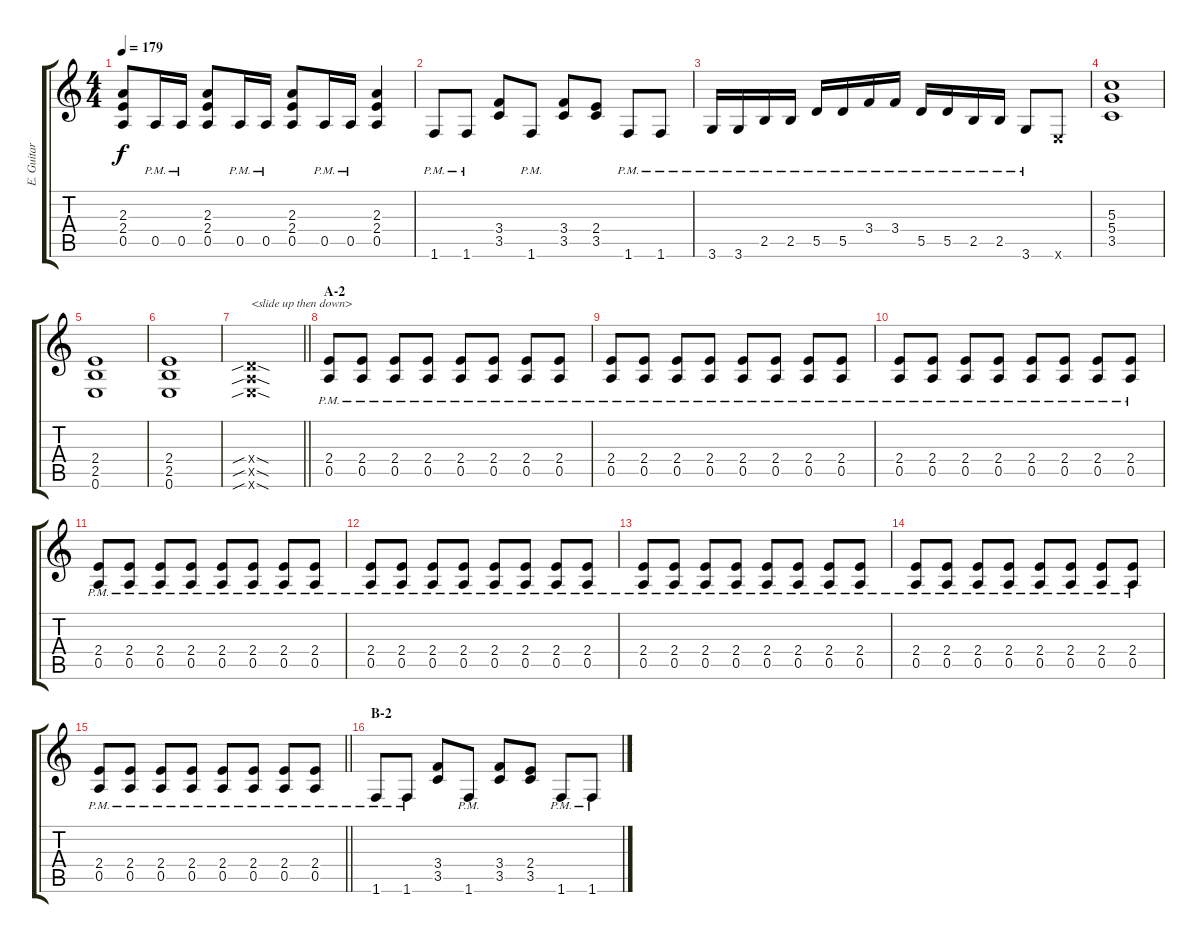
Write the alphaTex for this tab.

\track ("E. Guitar I" "E. Guitar ") {instrument overdrivenguitar}
\staff {score tabs}
\tuning (E4 B3 G3 D3 A2 E2) {hide}
\ts (4 4)
\tempo 179
\clef g2
\ks c
(2.3 2.4 0.5).8{dy f} 0.5{pm}.16 0.5{pm}.16 (2.3 2.4 0.5).8 0.5{pm}.16 0.5{pm}.16 (2.3 2.4 0.5).8 0.5{pm}.16 0.5{pm}.16 (2.3 2.4 0.5).4 |
1.6{pm}.8 1.6{pm}.8 (3.4 3.5).8 1.6{pm}.8 (3.4 3.5).8 (2.4 3.5).8 1.6{pm}.8 1.6{pm}.8 |
3.6{pm}.16 3.6{pm}.16 2.5{pm}.16 2.5{pm}.16 5.5{pm}.16 5.5{pm}.16 3.4{pm}.16 3.4{pm}.16 5.5{pm}.16 5.5{pm}.16 2.5{pm}.16 2.5{pm}.16 3.6{pm}.8 0.6{x}.8 |
(5.3 5.4 3.5).1 |
(2.4 2.5 0.6).1 |
(2.4 2.5 0.6).1 |
\barLineRight lightlight
(0.4{sib sod x} 0.5{sib sod x} 0.6{sib sod x}).1{txt "<slide up then down>"} |
\section ("" "A-2")
(2.4{pm} 0.5{pm}).8 (2.4{pm} 0.5{pm}).8 (2.4{pm} 0.5{pm}).8 (2.4{pm} 0.5{pm}).8 (2.4{pm} 0.5{pm}).8 (2.4{pm} 0.5{pm}).8 (2.4{pm} 0.5{pm}).8 (2.4{pm} 0.5{pm}).8 |
(2.4{pm} 0.5{pm}).8 (2.4{pm} 0.5{pm}).8 (2.4{pm} 0.5{pm}).8 (2.4{pm} 0.5{pm}).8 (2.4{pm} 0.5{pm}).8 (2.4{pm} 0.5{pm}).8 (2.4{pm} 0.5{pm}).8 (2.4{pm} 0.5{pm}).8 |
(2.4{pm} 0.5{pm}).8 (2.4{pm} 0.5{pm}).8 (2.4{pm} 0.5{pm}).8 (2.4{pm} 0.5{pm}).8 (2.4{pm} 0.5{pm}).8 (2.4{pm} 0.5{pm}).8 (2.4{pm} 0.5{pm}).8 (2.4{pm} 0.5{pm}).8 |
(2.4{pm} 0.5{pm}).8 (2.4{pm} 0.5{pm}).8 (2.4{pm} 0.5{pm}).8 (2.4{pm} 0.5{pm}).8 (2.4{pm} 0.5{pm}).8 (2.4{pm} 0.5{pm}).8 (2.4{pm} 0.5{pm}).8 (2.4{pm} 0.5{pm}).8 |
(2.4{pm} 0.5{pm}).8 (2.4{pm} 0.5{pm}).8 (2.4{pm} 0.5{pm}).8 (2.4{pm} 0.5{pm}).8 (2.4{pm} 0.5{pm}).8 (2.4{pm} 0.5{pm}).8 (2.4{pm} 0.5{pm}).8 (2.4{pm} 0.5{pm}).8 |
(2.4{pm} 0.5{pm}).8 (2.4{pm} 0.5{pm}).8 (2.4{pm} 0.5{pm}).8 (2.4{pm} 0.5{pm}).8 (2.4{pm} 0.5{pm}).8 (2.4{pm} 0.5{pm}).8 (2.4{pm} 0.5{pm}).8 (2.4{pm} 0.5{pm}).8 |
(2.4{pm} 0.5{pm}).8 (2.4{pm} 0.5{pm}).8 (2.4{pm} 0.5{pm}).8 (2.4{pm} 0.5{pm}).8 (2.4{pm} 0.5{pm}).8 (2.4{pm} 0.5{pm}).8 (2.4{pm} 0.5{pm}).8 (2.4{pm} 0.5{pm}).8 |
\barLineRight lightlight
(2.4{pm} 0.5{pm}).8 (2.4{pm} 0.5{pm}).8 (2.4{pm} 0.5{pm}).8 (2.4{pm} 0.5{pm}).8 (2.4{pm} 0.5{pm}).8 (2.4{pm} 0.5{pm}).8 (2.4{pm} 0.5{pm}).8 (2.4{pm} 0.5{pm}).8 |
\section ("" "B-2")
1.6{pm}.8 1.6{pm}.8 (3.4 3.5).8 1.6{pm}.8 (3.4 3.5).8 (2.4 3.5).8 1.6{pm}.8 1.6{pm}.8
